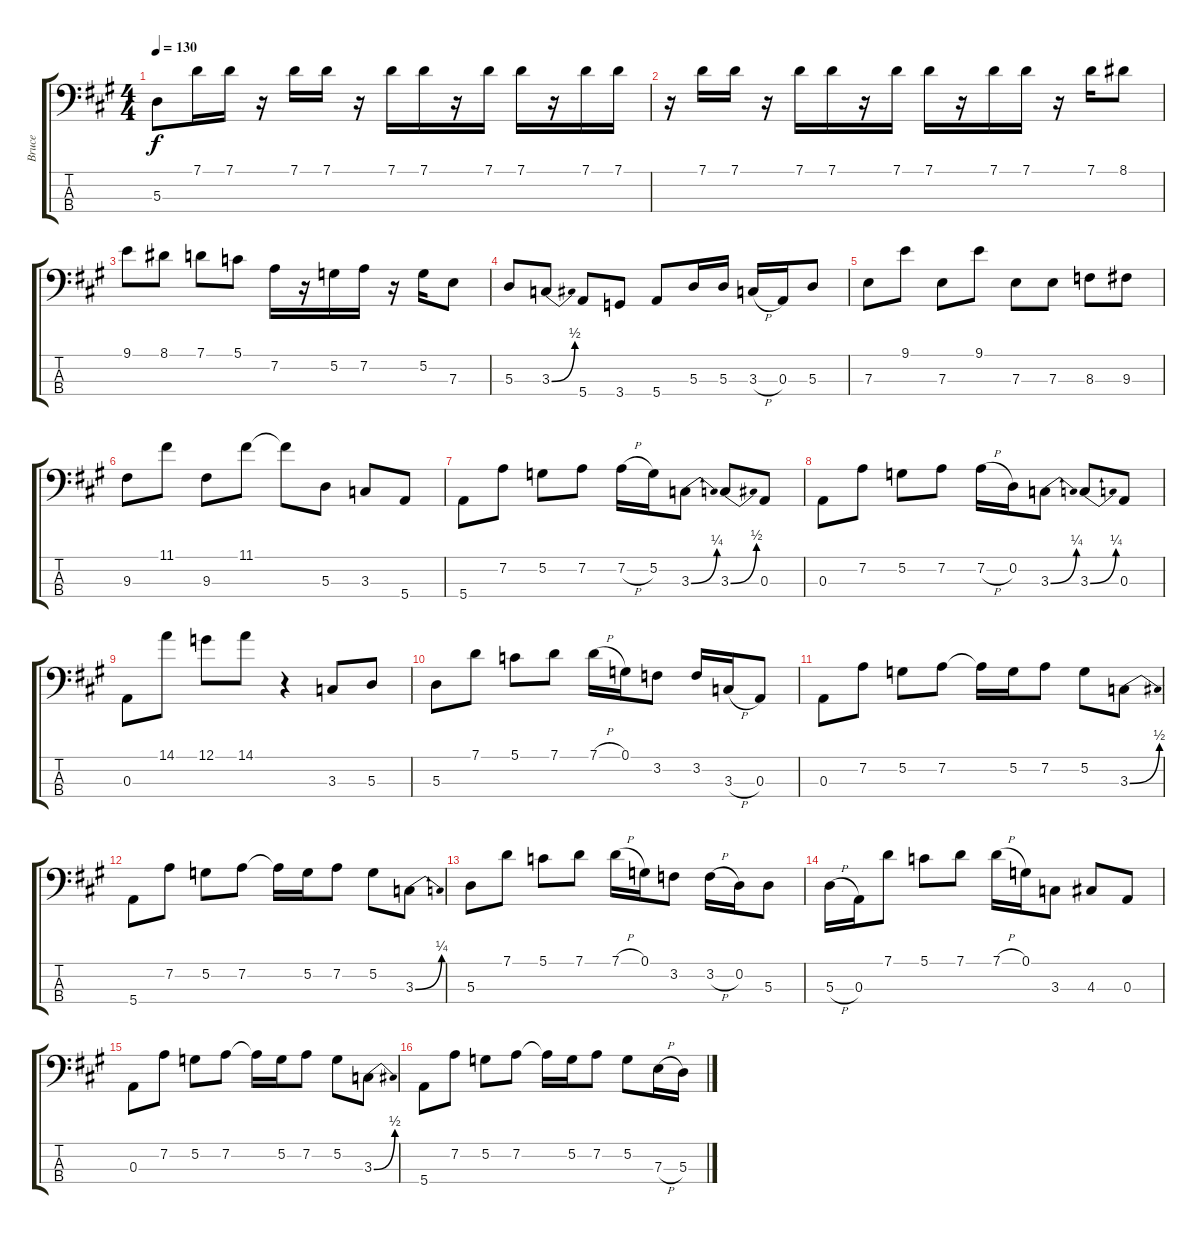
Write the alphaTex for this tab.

\track ("Bruce" "Bruce") {instrument electricbassfinger}
\staff {score tabs}
\tuning (G2 D2 A1 E1) {hide}
\ts (4 4)
\tempo 130
\clef f4
\ks a
5.3.8{dy f} 7.1.16 7.1.16 r.16 7.1.16 7.1.16 r.16 7.1.16 7.1.16 r.16 7.1.16 7.1.16 r.16 7.1.16 7.1.16 |
r.16 7.1.16 7.1.16 r.16 7.1.16 7.1.16 r.16 7.1.16 7.1.16 r.16 7.1.16 7.1.16 r.16 7.1.16 8.1.8 |
9.1.8 8.1.8 7.1.8 5.1.8 7.2.16 r.16 5.2.16 7.2.16 r.16 5.2.16 7.3.8 |
5.3.8 3.3{be (bend 0 0 60 2)}.8 5.4.8 3.4.8 5.4.8 5.3.16 5.3.16 3.3{h}.16 0.3.16 5.3.8 |
7.3.8 9.1.8 7.3.8 9.1.8 7.3.8 7.3.8 8.3.8 9.3.8 |
9.3.8 11.1.8 9.3.8 11.1.8 11.1{t}.8 5.3.8 3.3.8 5.4.8 |
5.4.8 7.2.8 5.2.8 7.2.8 7.2{h}.16 5.2.16 3.3{be (bend 0 0 60 1)}.8 3.3{be (bend 0 0 60 2)}.8 0.3.8 |
0.3.8 7.2.8 5.2.8 7.2.8 7.2{h}.16 0.2.16 3.3{be (bend 0 0 60 1)}.8 3.3{be (bend 0 0 60 1)}.8 0.3.8 |
0.3.8 14.1.8 12.1.8 14.1.8 r.4 3.3.8 5.3.8 |
5.3.8 7.1.8 5.1.8 7.1.8 7.1{h}.16 0.1.16 3.2.8 3.2.16 3.3{h}.16 0.3.8 |
0.3.8 7.2.8 5.2.8 7.2.8 7.2{t}.16 5.2.16 7.2.8 5.2.8 3.3{be (bend 0 0 60 2)}.8 |
5.4.8 7.2.8 5.2.8 7.2.8 7.2{t}.16 5.2.16 7.2.8 5.2.8 3.3{be (bend 0 0 60 1)}.8 |
5.3.8 7.1.8 5.1.8 7.1.8 7.1{h}.16 0.1.16 3.2.8 3.2{h}.16 0.2.16 5.3.8 |
5.3{h}.16 0.3.16 7.1.8 5.1.8 7.1.8 7.1{h}.16 0.1.16 3.3.8 4.3.8 0.3.8 |
0.3.8 7.2.8 5.2.8 7.2.8 7.2{t}.16 5.2.16 7.2.8 5.2.8 3.3{be (bend 0 0 60 2)}.8 |
5.4.8 7.2.8 5.2.8 7.2.8 7.2{t}.16 5.2.16 7.2.8 5.2.8 7.3{h}.16 5.3.16
